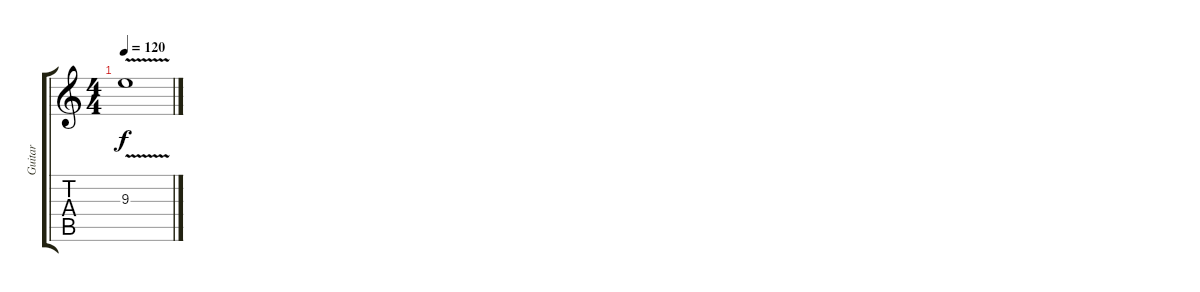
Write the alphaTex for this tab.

\track ("Guitar" "Guitar") {instrument acousticguitarnylon}
\staff {score tabs}
\tuning (E4 B3 G3 D3 A2 E2) {hide}
\ts (4 4)
\tempo 120
\clef g2
\ks c
9.3{v}.1{dy f instrument acousticguitarnylon}
